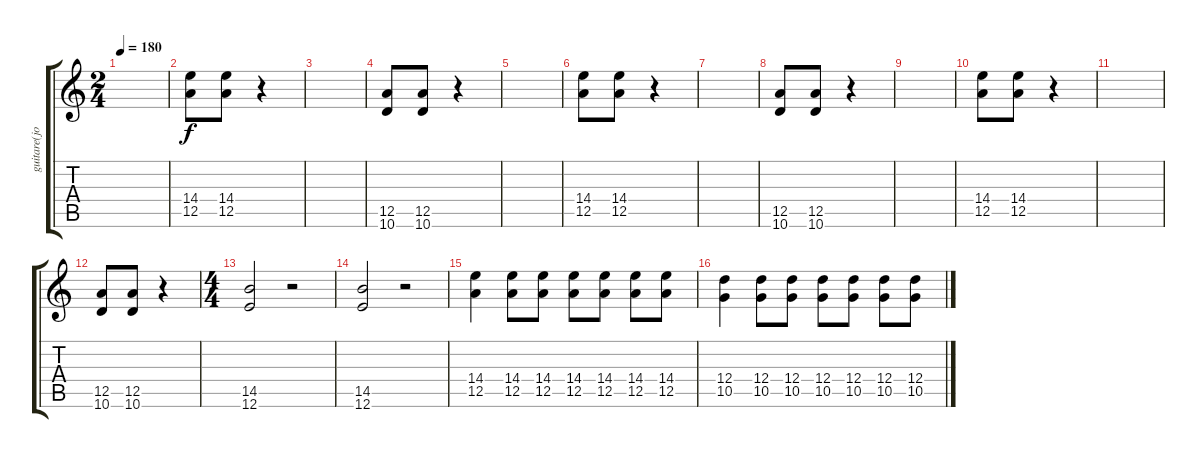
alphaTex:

\track ("guitare(jonny)" "guitare(jo") {instrument distortionguitar}
\staff {score tabs}
\tuning (E4 B3 G3 D3 A2 E2) {hide}
\ts (2 4)
\tempo 180
\clef g2
\ks c
|
(14.4 12.5).8 (14.4 12.5).8 r.4 |
|
(12.5 10.6).8 (12.5 10.6).8 r.4 |
|
(14.4 12.5).8 (14.4 12.5).8 r.4 |
|
(12.5 10.6).8 (12.5 10.6).8 r.4 |
|
(14.4 12.5).8 (14.4 12.5).8 r.4 |
|
(12.5 10.6).8 (12.5 10.6).8 r.4 |
\ts (4 4)
(14.5 12.6).2 r.2 |
(14.5 12.6).2 r.2 |
(14.4 12.5).4 (14.4 12.5).8 (14.4 12.5).8 (14.4 12.5).8 (14.4 12.5).8 (14.4 12.5).8 (14.4 12.5).8 |
(12.4 10.5).4 (12.4 10.5).8 (12.4 10.5).8 (12.4 10.5).8 (12.4 10.5).8 (12.4 10.5).8 (12.4 10.5).8
